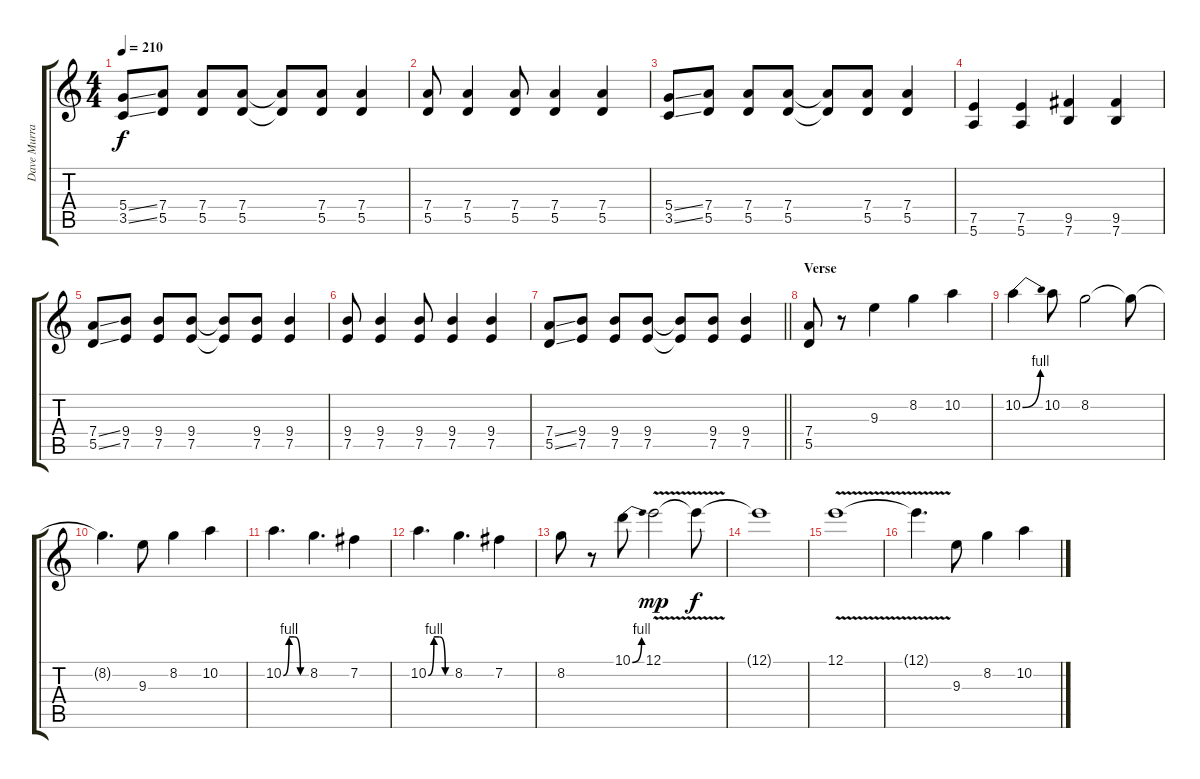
\track ("Dave Murray" "Dave Murra") {instrument distortionguitar}
\staff {score tabs}
\tuning (E4 B3 G3 D3 A2 E2) {hide}
\ts (4 4)
\tempo 210
\clef g2
\ks c
(5.4{ss} 3.5{ss}).8{dy f} (7.4 5.5).8 (7.4 5.5).8 (7.4 5.5).8 (7.4{t} 5.5{t}).8 (7.4 5.5).8 (7.4 5.5).4 |
(7.4 5.5).8 (7.4 5.5).4 (7.4 5.5).8 (7.4 5.5).4 (7.4 5.5).4 |
(5.4{ss} 3.5{ss}).8 (7.4 5.5).8 (7.4 5.5).8 (7.4 5.5).8 (7.4{t} 5.5{t}).8 (7.4 5.5).8 (7.4 5.5).4 |
(7.5 5.6).4 (7.5 5.6).4 (9.5 7.6).4 (9.5 7.6).4 |
(7.4{ss} 5.5{ss}).8 (9.4 7.5).8 (9.4 7.5).8 (9.4 7.5).8 (9.4{t} 7.5{t}).8 (9.4 7.5).8 (9.4 7.5).4 |
(9.4 7.5).8 (9.4 7.5).4 (9.4 7.5).8 (9.4 7.5).4 (9.4 7.5).4 |
\barLineRight lightlight
(7.4{ss} 5.5{ss}).8 (9.4 7.5).8 (9.4 7.5).8 (9.4 7.5).8 (9.4{t} 7.5{t}).8 (9.4 7.5).8 (9.4 7.5).4 |
\section ("" "Verse")
(7.4 5.5).8 r.8 9.3.4 8.2.4 10.2.4 |
10.2{be (bend 0 0 60 4)}.4 10.2.8 8.2.2 8.2{t}.8 |
8.2{t}.4{d} 9.3.8 8.2.4 10.2.4 |
10.2{be (custom 0 0 15 4 30 4 45 0 60 0)}.4{d} 8.2.4{d} 7.2.4 |
10.2{be (custom 0 0 15 4 30 4 45 0 60 0)}.4{d} 8.2.4{d} 7.2.4 |
8.2.8 r.8 10.1{be (bend 0 0 60 4)}.8 12.1{v}.2{dy mp} 12.1{t}.8{dy f} |
12.1{t}.1 |
12.1{v}.1 |
12.1{t}.4{d} 9.3.8 8.2.4 10.2.4
